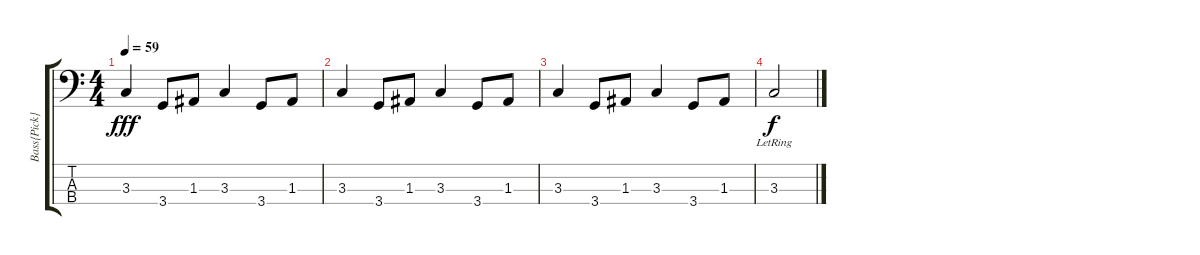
\track ("Bass{Pick}" "Bass{Pick}") {instrument electricbasspick}
\staff {score tabs}
\tuning (G2 D2 A1 E1) {hide}
\ts (4 4)
\tempo 59
\clef f4
\ks c
3.3.4{dy fff} 3.4.8 1.3.8 3.3.4 3.4.8 1.3.8 |
3.3.4 3.4.8 1.3.8 3.3.4 3.4.8 1.3.8 |
3.3.4 3.4.8 1.3.8 3.3.4 3.4.8 1.3.8 |
3.3{lr}.2{dy f}
